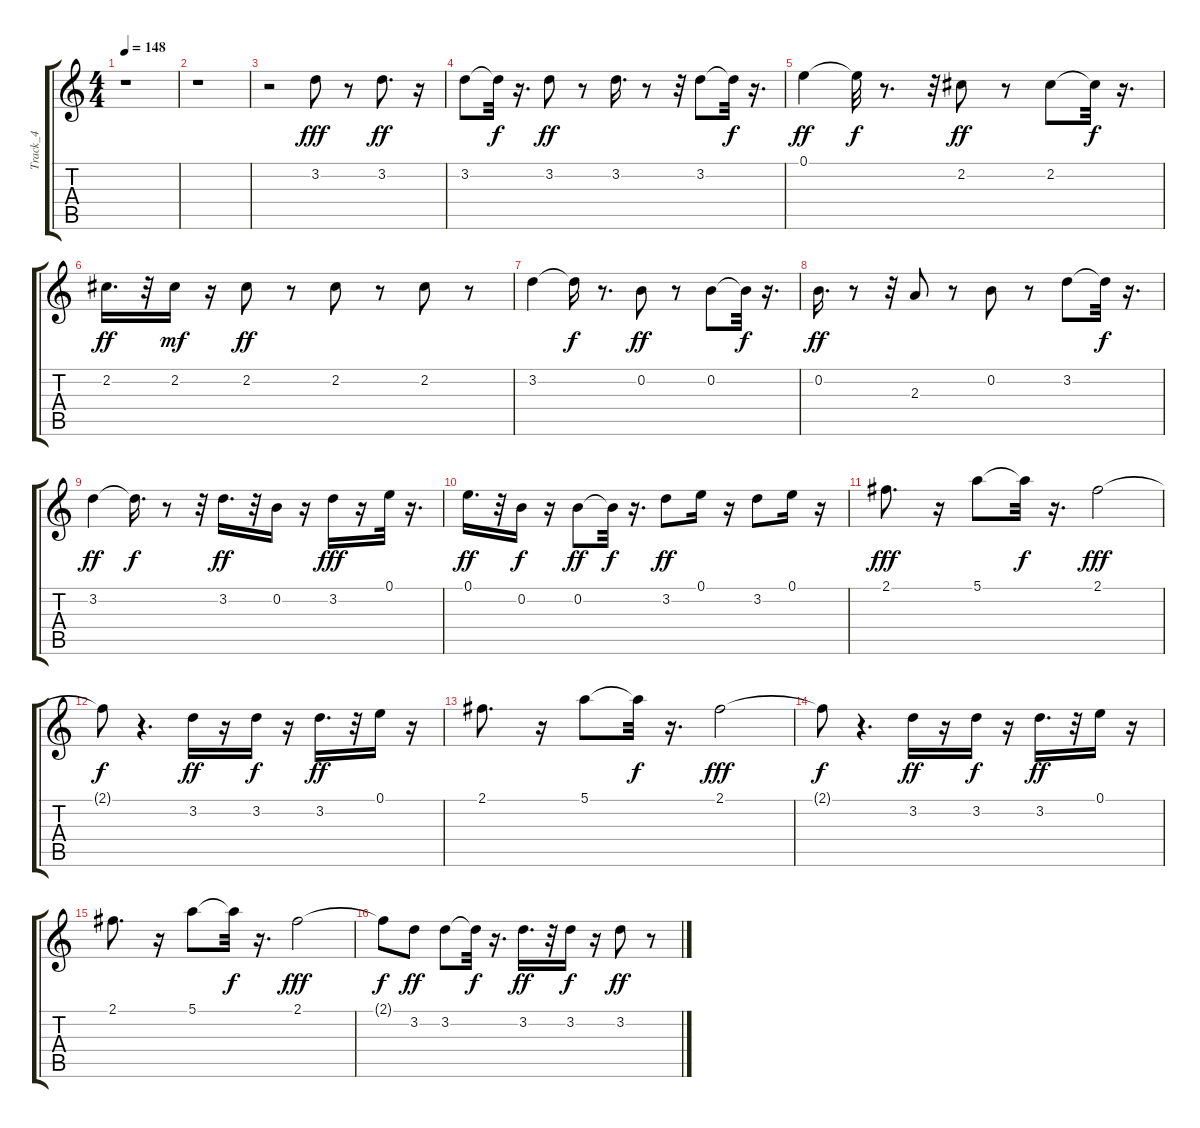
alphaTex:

\track ("Track_4" "Track_4") {instrument electricguitarjazz}
\staff {score tabs}
\tuning (E4 B3 G3 D3 A2 E2) {hide}
\ts (4 4)
\tempo 148
\clef g2
\ks c
r.1{dy ff} |
r.1 |
r.2 3.2.8{dy fff} r.8 3.2.8{d dy ff} r.16 |
3.2.8 3.2{t}.32{dy f} r.16{d} 3.2.8{dy ff} r.8 3.2.16{d} r.8 r.32 3.2.8 3.2{t}.32{dy f} r.16{d} |
0.1.4{dy ff} 0.1{t}.32{dy f} r.8{d} r.32 2.2.8{dy ff} r.8 2.2.8 2.2{t}.32{dy f} r.16{d} |
2.2.16{d dy ff} r.32 2.2.16{dy mf} r.16 2.2.8{dy ff} r.8 2.2.8 r.8 2.2.8 r.8 |
3.2.4 3.2{t}.16{dy f} r.8{d} 0.2.8{dy ff} r.8 0.2.8 0.2{t}.32{dy f} r.16{d} |
0.2.16{d dy ff} r.8 r.32 2.3.8 r.8 0.2.8 r.8 3.2.8 3.2{t}.32{dy f} r.16{d} |
3.2.4{dy ff} 3.2{t}.16{d dy f} r.8 r.32 3.2.16{d dy ff} r.32 0.2.16 r.16 3.2.16{dy fff} r.16 0.1.32 r.16{d} |
0.1.16{d dy ff} r.32 0.2.16{dy f} r.16 0.2.8{dy ff} 0.2{t}.32{dy f} r.16{d} 3.2.8{dy ff} 0.1.16 r.16 3.2.8 0.1.16 r.16 |
2.1.8{d dy fff} r.16 5.1.8 5.1{t}.32{dy f} r.16{d} 2.1.2{dy fff} |
2.1{t}.8{dy f} r.4{d} 3.2.16{dy ff} r.16 3.2.16{dy f} r.16 3.2.16{d dy ff} r.32 0.1.16 r.16 |
2.1.8{d} r.16 5.1.8 5.1{t}.32{dy f} r.16{d} 2.1.2{dy fff} |
2.1{t}.8{dy f} r.4{d} 3.2.16{dy ff} r.16 3.2.16{dy f} r.16 3.2.16{d dy ff} r.32 0.1.16 r.16 |
2.1.8{d} r.16 5.1.8 5.1{t}.32{dy f} r.16{d} 2.1.2{dy fff} |
2.1{t}.8{dy f} 3.2.8{dy ff} 3.2.8 3.2{t}.32{dy f} r.16{d} 3.2.16{d dy ff} r.32 3.2.16{dy f} r.16 3.2.8{dy ff} r.8
